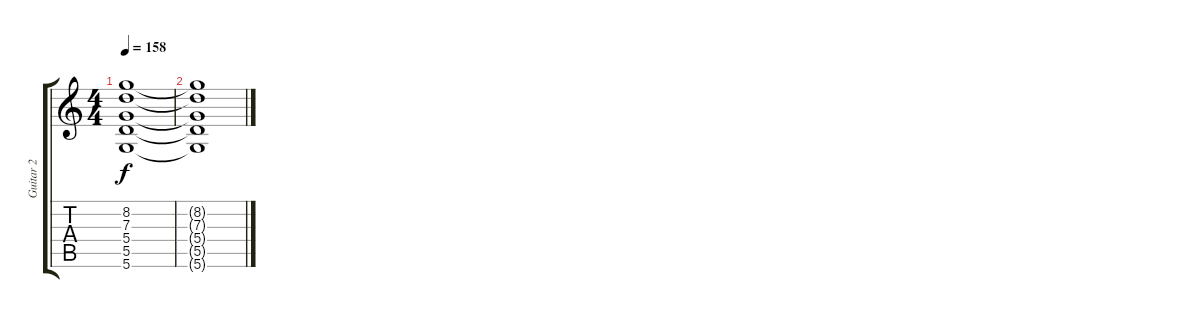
\track ("Guitar 2" "Guitar 2") {instrument distortionguitar}
\staff {score tabs}
\tuning (E4 B3 G3 D3 A2 D2) {hide}
\ts (4 4)
\tempo 158
\clef g2
\ks c
(8.2{t} 7.3{t} 5.4{t} 5.5{t} 5.6{t}).1{dy f} |
(8.2{t} 7.3{t} 5.4{t} 5.5{t} 5.6{t}).1{volume 0}
